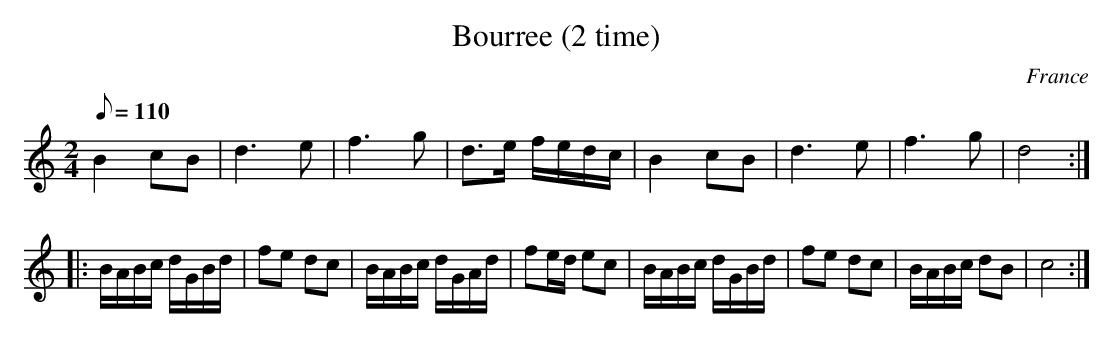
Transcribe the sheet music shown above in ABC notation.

X:1
T:Bourree (2 time)
L:1/8
M:2/4
O:France
Q:110
K:C major
B2 cB|d3 e|f3 g|d>e f/2e/2d/2c/2|B2cB|d3 e|f3 g|d4:|
L:1/16
|:BABc dGBd|f2e2 d2c2|BABc dGAd|f2ed e2c2|BABc dGBd|f2e2 d2c2|BABc d2B2|c8:|
